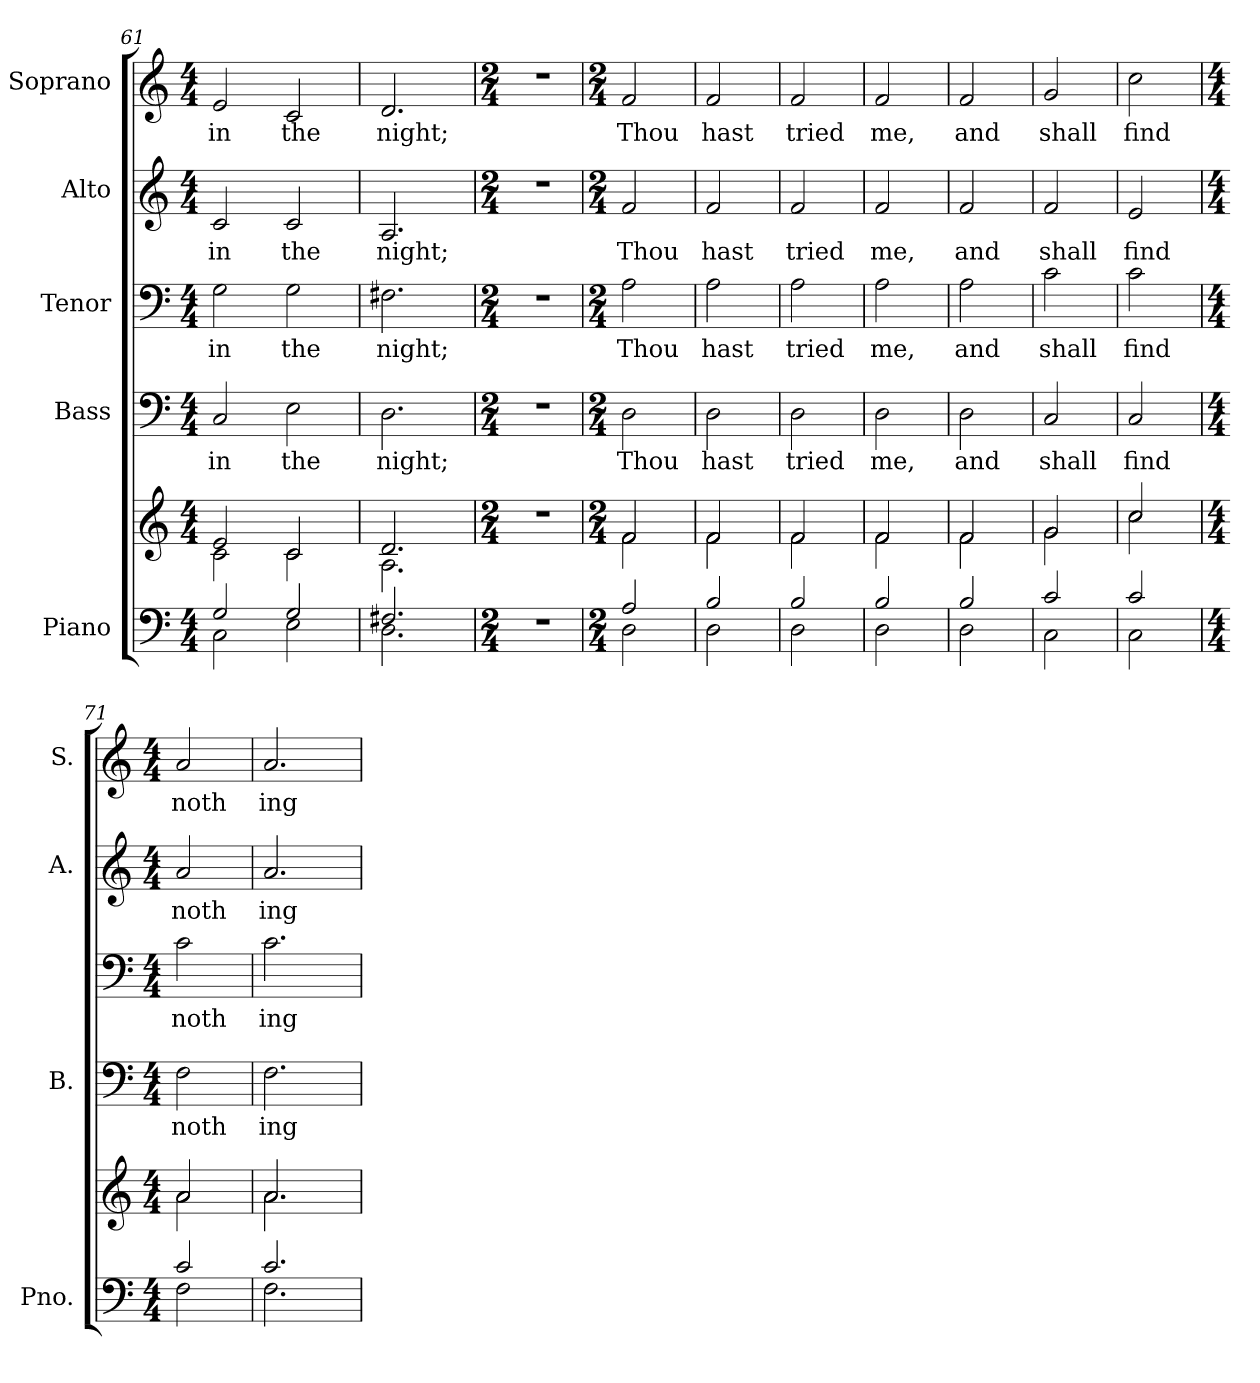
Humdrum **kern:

**kern	**kern	**kern	**text	**kern	**text	**kern	**text	**kern	**text
*part5	*part5	*part4	*part4	*part3	*part3	*part2	*part2	*part1	*part1
*staff6	*staff5	*staff4	*staff4	*staff3	*staff3	*staff2	*staff2	*staff1	*staff1
*I"Piano	*	*I"Bass	*	*I"Tenor	*	*I"Alto	*	*I"Soprano	*
*I'Pno.	*	*I'B.	*	*	*	*I'A.	*	*I'S.	*
*clefF4	*clefG2	*clefF4	*	*clefF4	*	*clefG2	*	*clefG2	*
*k[]	*k[]	*k[]	*	*k[]	*	*k[]	*	*k[]	*
*C:	*C:	*C:	*	*C:	*	*C:	*	*C:	*
*M4/4	*M4/4	*M4/4	*	*M4/4	*	*M4/4	*	*M4/4	*
=61	=61	=61	=61	=61	=61	=61	=61	=61	=61
*^	*^	*	*	*	*	*	*	*	*
!	!	!	!	!	!LO:LY:b:color=#000000	!	!	!	!	!	!
!	!	!	!	!	!	!	!LO:LY:b:color=#000000	!	!	!	!
!	!	!	!	!	!	!	!	!	!LO:LY:b:color=#000000	!	!
!	!	!	!	!	!	!	!	!	!	!	!LO:LY:b:color=#000000
2Gi/	2Ci\	2ei/	2ci\	2Ci/	in	2Gi\	in	2ci/	in	2ei/	in
!	!	!	!	!	!LO:LY:b:color=#000000	!	!	!	!	!	!
!	!	!	!	!	!	!	!LO:LY:b:color=#000000	!	!	!	!
!	!	!	!	!	!	!	!	!	!LO:LY:b:color=#000000	!	!
!	!	!	!	!	!	!	!	!	!	!	!LO:LY:b:color=#000000
2Gi/	2Ei\	2ci/	2ci\	2Ei\	the	2Gi\	the	2ci/	the	2ci/	the
=62	=62	=62	=62	=62	=62	=62	=62	=62	=62	=62	=62
!	!	!	!	!	!LO:LY:b:color=#000000	!	!	!	!	!	!
!	!	!	!	!	!	!	!LO:LY:b:color=#000000	!	!	!	!
!	!	!	!	!	!	!	!	!	!LO:LY:b:color=#000000	!	!
!	!	!	!	!	!	!	!	!	!	!	!LO:LY:b:color=#000000
2.F#Xi/	2.Di\	2.di/	2.Ai\	2.Di\	night;	2.F#Xi\	night;	2.Ai/	night;	2.di/	night;
*v	*v	*	*	*	*	*	*	*	*	*	*
*	*v	*v	*	*	*	*	*	*	*	*
!!LO:PB:g=z
=63	=63	=63	=63	=63	=63	=63	=63	=63	=63
*M2/4	*M2/4	*M2/4	*	*M2/4	*	*M2/4	*	*M2/4	*
*^	*^	*	*	*	*	*	*	*	*
!LO:N:vis=1	!	!LO:N:vis=1	!	!LO:N:vis=1	!	!LO:N:vis=1	!	!LO:N:vis=1	!	!	!
*v	*v	*	*	*	*	*	*	*	*	*	*
*	*v	*v	*	*	*	*	*	*	*	*
2r	2r	2r	.	2r	.	2r	.	2r	.
=64	=64	=64	=64	=64	=64	=64	=64	=64	=64
*M2/4	*M2/4	*M2/4	*	*M2/4	*	*M2/4	*	*M2/4	*
*^	*^	*	*	*	*	*	*	*	*
!	!	!	!	!	!LO:LY:b:color=#000000	!	!	!	!	!	!
!	!	!	!	!	!	!	!LO:LY:b:color=#000000	!	!	!	!
!	!	!	!	!	!	!	!	!	!LO:LY:b:color=#000000	!	!
!	!	!	!	!	!	!	!	!	!	!	!LO:LY:b:color=#000000
2Ai/	2Di\	2fi/	2fi\	2Di\	Thou	2Ai\	Thou	2fi/	Thou	2fi/	Thou
=65	=65	=65	=65	=65	=65	=65	=65	=65	=65	=65	=65
!	!	!	!	!	!LO:LY:b:color=#000000	!	!	!	!	!	!
!	!	!	!	!	!	!	!LO:LY:b:color=#000000	!	!	!	!
!	!	!	!	!	!	!	!	!	!LO:LY:b:color=#000000	!	!
!	!	!	!	!	!	!	!	!	!	!	!LO:LY:b:color=#000000
2Bi/	2Di\	2fi/	2fi\	2Di\	hast	2Ai\	hast	2fi/	hast	2fi/	hast
=66	=66	=66	=66	=66	=66	=66	=66	=66	=66	=66	=66
!	!	!	!	!	!LO:LY:b:color=#000000	!	!	!	!	!	!
!	!	!	!	!	!	!	!LO:LY:b:color=#000000	!	!	!	!
!	!	!	!	!	!	!	!	!	!LO:LY:b:color=#000000	!	!
!	!	!	!	!	!	!	!	!	!	!	!LO:LY:b:color=#000000
2Bi/	2Di\	2fi/	2fi\	2Di\	tried	2Ai\	tried	2fi/	tried	2fi/	tried
=67	=67	=67	=67	=67	=67	=67	=67	=67	=67	=67	=67
!	!	!	!	!	!LO:LY:b:color=#000000	!	!	!	!	!	!
!	!	!	!	!	!	!	!LO:LY:b:color=#000000	!	!	!	!
!	!	!	!	!	!	!	!	!	!LO:LY:b:color=#000000	!	!
!	!	!	!	!	!	!	!	!	!	!	!LO:LY:b:color=#000000
2Bi/	2Di\	2fi/	2fi\	2Di\	me,	2Ai\	me,	2fi/	me,	2fi/	me,
=68	=68	=68	=68	=68	=68	=68	=68	=68	=68	=68	=68
!	!	!	!	!	!LO:LY:b:color=#000000	!	!	!	!	!	!
!	!	!	!	!	!	!	!LO:LY:b:color=#000000	!	!	!	!
!	!	!	!	!	!	!	!	!	!LO:LY:b:color=#000000	!	!
!	!	!	!	!	!	!	!	!	!	!	!LO:LY:b:color=#000000
2Bi/	2Di\	2fi/	2fi\	2Di\	and	2Ai\	and	2fi/	and	2fi/	and
=69	=69	=69	=69	=69	=69	=69	=69	=69	=69	=69	=69
!	!	!	!	!	!LO:LY:b:color=#000000	!	!	!	!	!	!
!	!	!	!	!	!	!	!LO:LY:b:color=#000000	!	!	!	!
!	!	!	!	!	!	!	!	!	!LO:LY:b:color=#000000	!	!
!	!	!	!	!	!	!	!	!	!	!	!LO:LY:b:color=#000000
2ci/	2Ci\	2gi/	2gi\	2Ci/	shall	2ci\	shall	2fi/	shall	2gi/	shall
=70	=70	=70	=70	=70	=70	=70	=70	=70	=70	=70	=70
!	!	!	!	!	!LO:LY:b:color=#000000	!	!	!	!	!	!
!	!	!	!	!	!	!	!LO:LY:b:color=#000000	!	!	!	!
!	!	!	!	!	!	!	!	!	!LO:LY:b:color=#000000	!	!
!	!	!	!	!	!	!	!	!	!	!	!LO:LY:b:color=#000000
2ci/	2Ci\	2cci/	2cci\	2Ci/	find	2ci\	find	2ei/	find	2cci\	find
=71	=71	=71	=71	=71	=71	=71	=71	=71	=71	=71	=71
*M4/4	*	*M4/4	*	*M4/4	*	*M4/4	*	*M4/4	*	*M4/4	*
!	!	!	!	!	!LO:LY:b:color=#000000	!	!	!	!	!	!
!	!	!	!	!	!	!	!LO:LY:b:color=#000000	!	!	!	!
!	!	!	!	!	!	!	!	!	!LO:LY:b:color=#000000	!	!
!	!	!	!	!	!	!	!	!	!	!	!LO:LY:b:color=#000000
2ci/	2Fi\	2ai/	2ai\	2Fi\	noth	2ci\	noth	2ai/	noth	2ai/	noth
=72	=72	=72	=72	=72	=72	=72	=72	=72	=72	=72	=72
!	!	!	!	!	!LO:LY:b:color=#000000	!	!	!	!	!	!
!	!	!	!	!	!	!	!LO:LY:b:color=#000000	!	!	!	!
!	!	!	!	!	!	!	!	!	!LO:LY:b:color=#000000	!	!
!	!	!	!	!	!	!	!	!	!	!	!LO:LY:b:color=#000000
2.ci/	2.Fi\	2.ai/	2.ai\	2.Fi\	ing	2.ci\	ing	2.ai/	ing	2.ai/	ing
*v	*v	*	*	*	*	*	*	*	*	*	*
*	*v	*v	*	*	*	*	*	*	*	*
=	=	=	=	=	=	=	=	=	=
*-	*-	*-	*-	*-	*-	*-	*-	*-	*-
